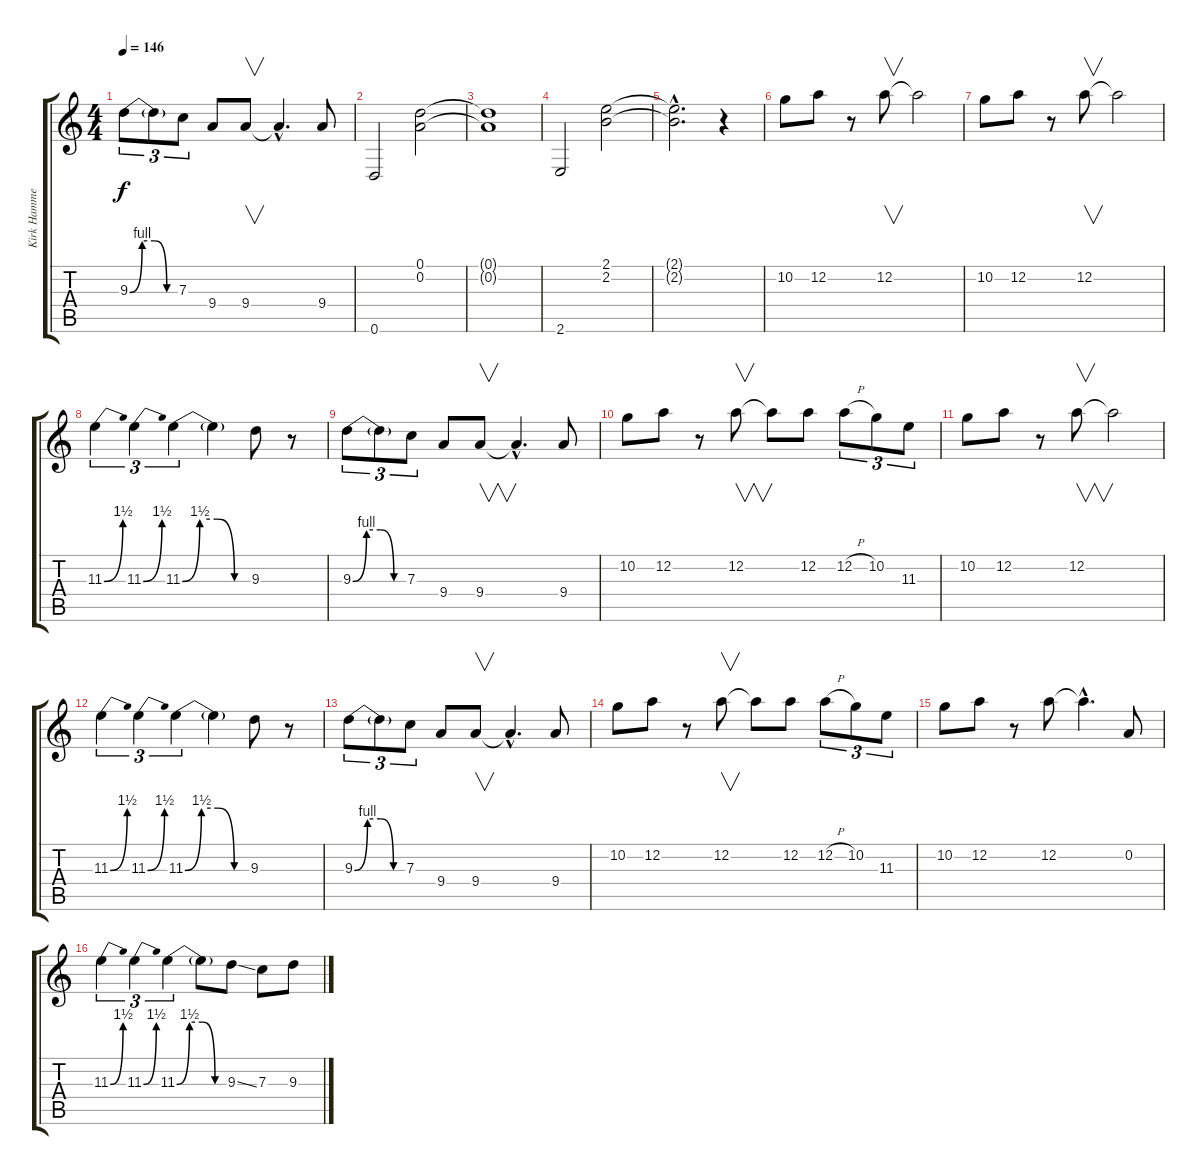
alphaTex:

\track ("Kirk Hammett" "Kirk Hamme") {instrument distortionguitar}
\staff {score tabs}
\tuning (D4 A3 F3 C3 G2 D2) {hide}
\ts (4 4)
\tempo 146
\clef g2
\ks c
9.3{be (custom 0 0 15 4 30 4 45 0 60 0)}.8{tu (3 2) dy f} 9.3{t}.8{tu (3 2)} 7.3.8{tu (3 2)} 9.4.8 9.4.8{v} 9.4{hac t}.4{d} 9.4.8 |
0.6.2 (0.1 0.2).2 |
(0.1{t} 0.2{t}).1 |
2.6.2 (2.1 2.2).2 |
(2.1{hac t} 2.2{hac t}).2{d} r.4 |
10.2.8 12.2.8 r.8 12.2.8{v} 12.2{t}.2 |
10.2.8 12.2.8 r.8 12.2.8{v} 12.2{t}.2 |
11.3{be (bend 0 0 60 6)}.4{tu (3 2)} 11.3{be (bend 0 0 60 6)}.4{tu (3 2)} 11.3{be (custom 0 0 15 6 30 6 45 0 60 0)}.4{tu (3 2)} 11.3{t}.4 9.3.8 r.8 |
9.3{be (custom 0 0 15 4 30 4 45 0 60 0)}.8{tu (3 2)} 9.3{t}.8{tu (3 2)} 7.3.8{tu (3 2)} 9.4.8 9.4.8{v} 9.4{hac t}.4{d} 9.4.8 |
10.2.8 12.2.8 r.8 12.2.8{v} 12.2{t}.8 12.2.8 12.2{h}.8{tu (3 2)} 10.2.8{tu (3 2)} 11.3.8{tu (3 2)} |
10.2.8 12.2.8 r.8 12.2.8{v} 12.2{t}.2 |
11.3{be (bend 0 0 60 6)}.4{tu (3 2)} 11.3{be (bend 0 0 60 6)}.4{tu (3 2)} 11.3{be (custom 0 0 15 6 30 6 45 0 60 0)}.4{tu (3 2)} 11.3{t}.4 9.3.8 r.8 |
9.3{be (custom 0 0 15 4 30 4 45 0 60 0)}.8{tu (3 2)} 9.3{t}.8{tu (3 2)} 7.3.8{tu (3 2)} 9.4.8 9.4.8{v} 9.4{hac t}.4{d} 9.4.8 |
10.2.8 12.2.8 r.8 12.2.8{v} 12.2{t}.8 12.2.8 12.2{h}.8{tu (3 2)} 10.2.8{tu (3 2)} 11.3.8{tu (3 2)} |
10.2.8 12.2.8 r.8 12.2.8 12.2{hac t}.4{d} 0.2.8 |
11.3{be (bend 0 0 60 6)}.4{tu (3 2)} 11.3{be (bend 0 0 60 6)}.4{tu (3 2)} 11.3{be (custom 0 0 15 6 30 6 45 0 60 0)}.4{tu (3 2)} 11.3{t}.8 9.3{ss}.8 7.3.8 9.3.8
